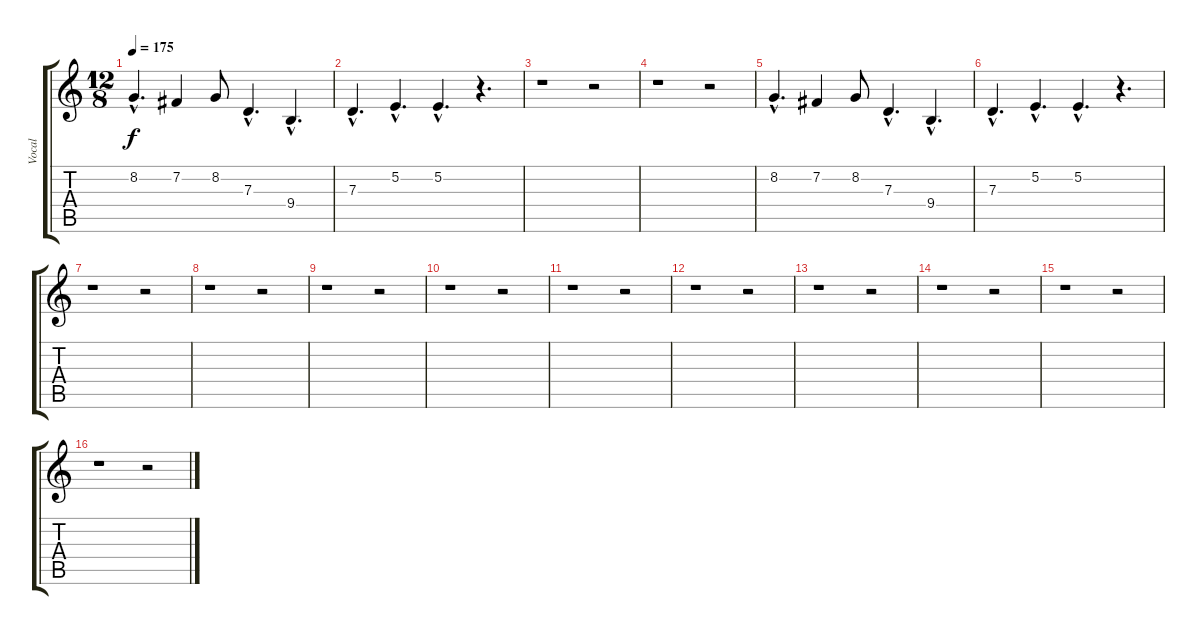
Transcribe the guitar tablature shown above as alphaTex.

\track ("Vocal" "Vocal") {instrument lead6voice}
\staff {score tabs}
\tuning (E4 B3 G3 D3 A2 E2) {hide}
\ts (12 8)
\tempo 175
\clef g2
\ks c
8.2{hac}.4{d dy f} 7.2.4 8.2.8 7.3{hac}.4{d} 9.4{hac}.4{d} |
7.3{hac}.4{d} 5.2{hac}.4{d} 5.2{hac}.4{d} r.4{d} |
r.1 r.2 |
r.1 r.2 |
8.2{hac}.4{d} 7.2.4 8.2.8 7.3{hac}.4{d} 9.4{hac}.4{d} |
7.3{hac}.4{d} 5.2{hac}.4{d} 5.2{hac}.4{d} r.4{d} |
r.1 r.2 |
r.1 r.2 |
r.1 r.2 |
r.1 r.2 |
r.1 r.2 |
r.1 r.2 |
r.1 r.2 |
r.1 r.2 |
r.1 r.2 |
r.1 r.2
